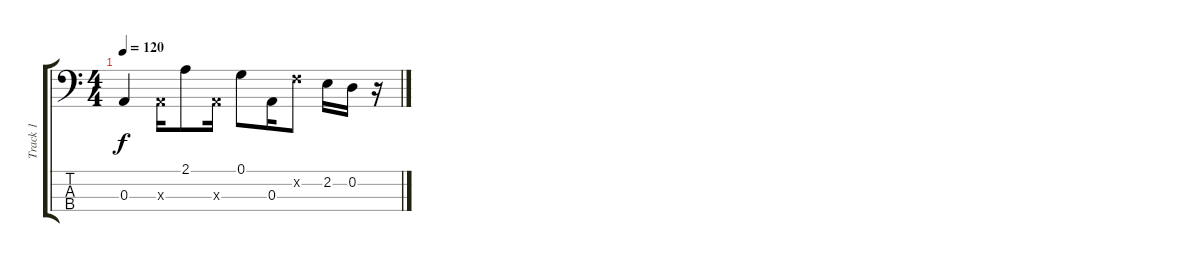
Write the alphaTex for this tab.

\track ("Track 1" "Track 1") {instrument electricbassfinger}
\staff {score tabs}
\tuning (G2 D2 A1 E1) {hide}
\ts (4 4)
\tempo 120
\clef f4
\ks c
0.3.4{dy f instrument electricbassfinger} 0.3{x}.16 2.1.8 0.3{x}.16 0.1.8 0.3.16 3.2{x}.8 2.2.16 0.2.16 r.16
